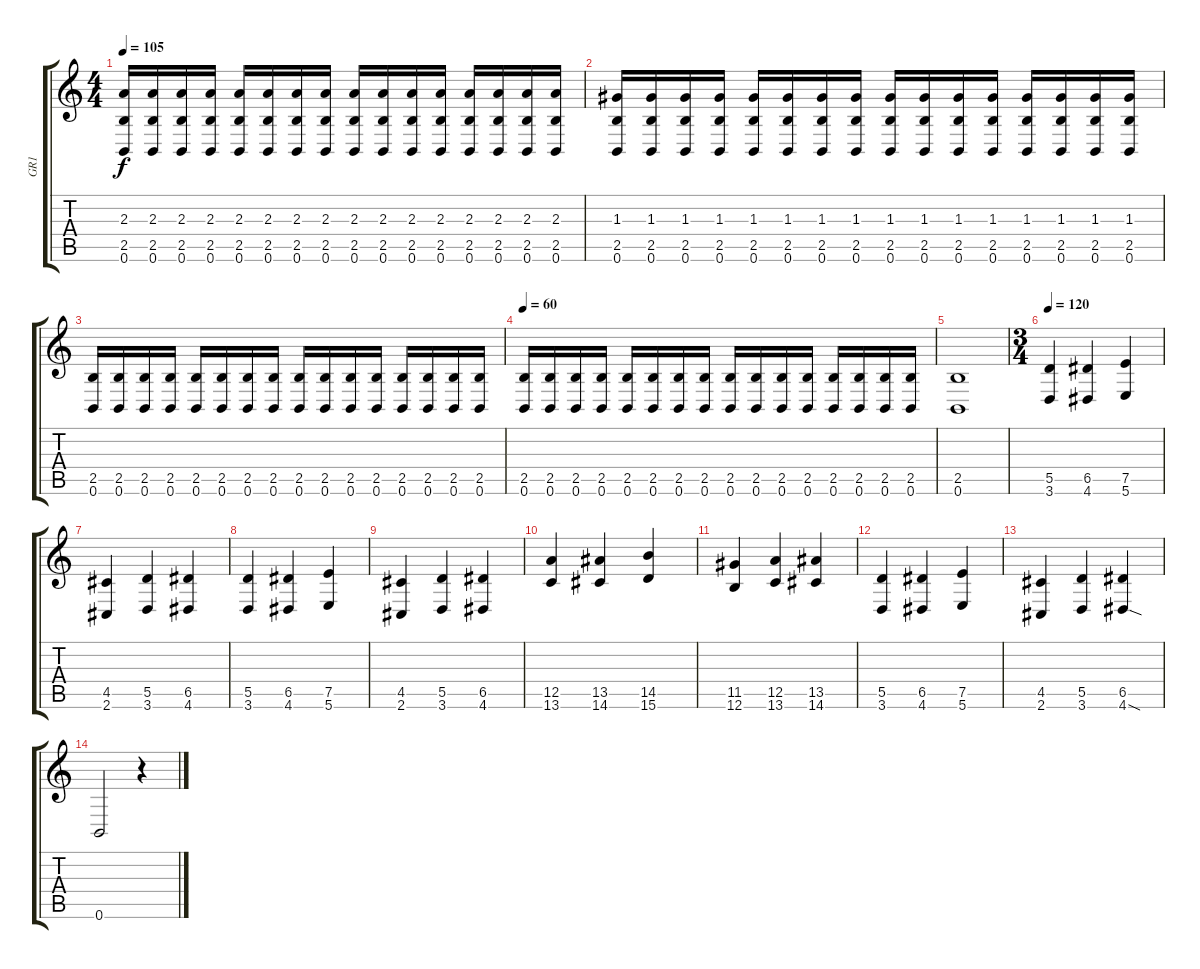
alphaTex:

\track ("GR1" "GR1") {instrument overdrivenguitar}
\staff {score tabs}
\tuning (E4 B3 G3 D3 A2 B1) {hide}
\ts (4 4)
\tempo 105
\clef g2
\ks c
(2.3 2.5 0.6).16{dy f} (2.3 2.5 0.6).16 (2.3 2.5 0.6).16 (2.3 2.5 0.6).16 (2.3 2.5 0.6).16 (2.3 2.5 0.6).16 (2.3 2.5 0.6).16 (2.3 2.5 0.6).16 (2.3 2.5 0.6).16 (2.3 2.5 0.6).16 (2.3 2.5 0.6).16 (2.3 2.5 0.6).16 (2.3 2.5 0.6).16 (2.3 2.5 0.6).16 (2.3 2.5 0.6).16 (2.3 2.5 0.6).16 |
(1.3 2.5 0.6).16 (1.3 2.5 0.6).16 (1.3 2.5 0.6).16 (1.3 2.5 0.6).16 (1.3 2.5 0.6).16 (1.3 2.5 0.6).16 (1.3 2.5 0.6).16 (1.3 2.5 0.6).16 (1.3 2.5 0.6).16 (1.3 2.5 0.6).16 (1.3 2.5 0.6).16 (1.3 2.5 0.6).16 (1.3 2.5 0.6).16 (1.3 2.5 0.6).16 (1.3 2.5 0.6).16 (1.3 2.5 0.6).16 |
(2.5 0.6).16 (2.5 0.6).16 (2.5 0.6).16 (2.5 0.6).16 (2.5 0.6).16 (2.5 0.6).16 (2.5 0.6).16 (2.5 0.6).16 (2.5 0.6).16 (2.5 0.6).16 (2.5 0.6).16 (2.5 0.6).16 (2.5 0.6).16 (2.5 0.6).16 (2.5 0.6).16 (2.5 0.6).16 |
\tempo 60
(2.5 0.6).16 (2.5 0.6).16 (2.5 0.6).16 (2.5 0.6).16 (2.5 0.6).16 (2.5 0.6).16 (2.5 0.6).16 (2.5 0.6).16 (2.5 0.6).16 (2.5 0.6).16 (2.5 0.6).16 (2.5 0.6).16 (2.5 0.6).16 (2.5 0.6).16 (2.5 0.6).16 (2.5 0.6).16 |
(2.5 0.6).1 |
\ts (3 4)
\tempo 120
(5.5 3.6).4 (6.5 4.6).4 (7.5 5.6).4 |
(4.5 2.6).4 (5.5 3.6).4 (6.5 4.6).4 |
(5.5 3.6).4 (6.5 4.6).4 (7.5 5.6).4 |
(4.5 2.6).4 (5.5 3.6).4 (6.5 4.6).4 |
(12.5 13.6).4 (13.5 14.6).4 (14.5 15.6).4 |
(11.5 12.6).4 (12.5 13.6).4 (13.5 14.6).4 |
(5.5 3.6).4 (6.5 4.6).4 (7.5 5.6).4 |
(4.5 2.6).4 (5.5 3.6).4 (6.5 4.6{sod}).4 |
0.6.2 r.4
